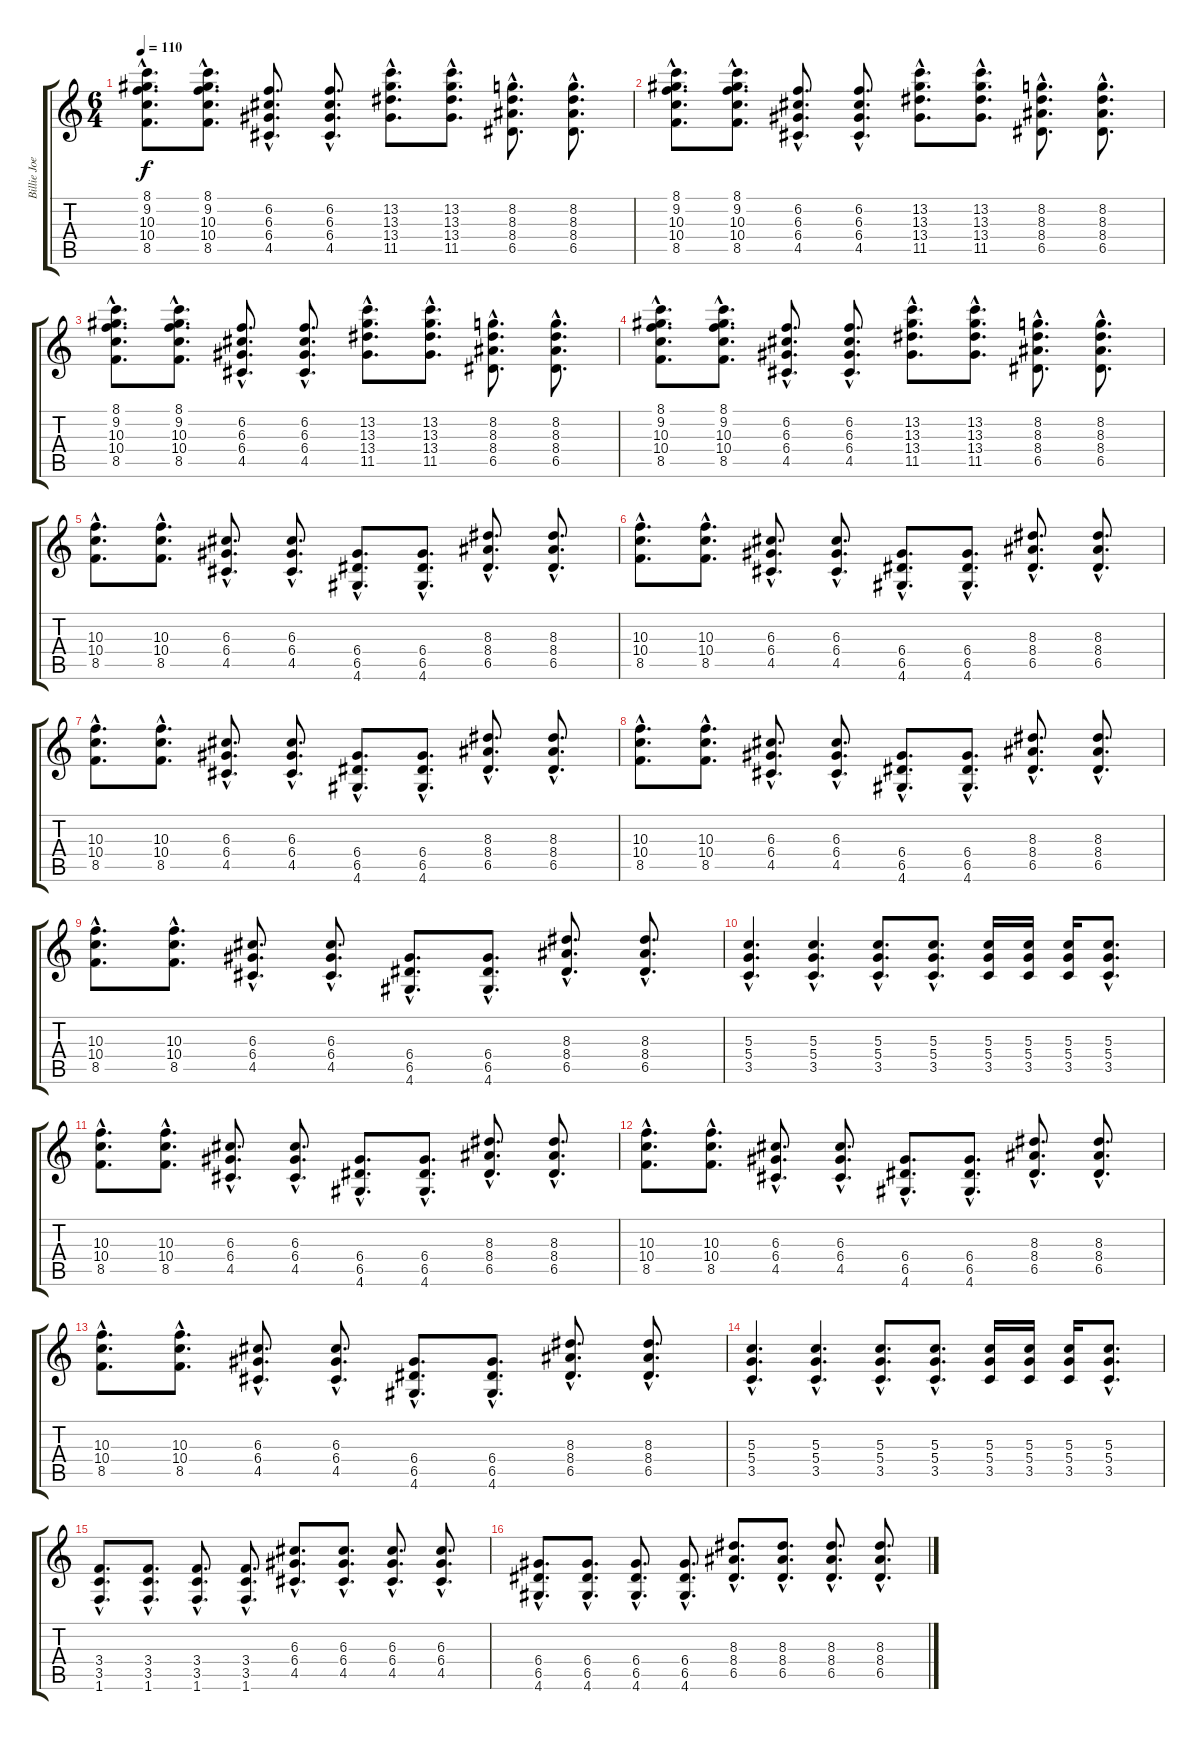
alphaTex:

\track ("Billie Joe Armstrong (Lead Guitar)" "Billie Joe") {instrument overdrivenguitar}
\staff {score tabs}
\tuning (E4 B3 G3 D3 A2 E2) {hide}
\ts (6 4)
\tempo 110
\clef g2
\ks c
(8.1{hac} 9.2{hac} 10.3{hac} 10.4{hac} 8.5{hac}).8{d dy f instrument overdrivenguitar} (8.1{hac} 9.2{hac} 10.3{hac} 10.4{hac} 8.5{hac}).8{d} (6.2{hac} 6.3{hac} 6.4{hac} 4.5{hac}).8{d} (6.2{hac} 6.3{hac} 6.4{hac} 4.5{hac}).8{d} (13.2{hac} 13.3{hac} 13.4{hac} 11.5{hac}).8{d} (13.2{hac} 13.3{hac} 13.4{hac} 11.5{hac}).8{d} (8.2{hac} 8.3{hac} 8.4{hac} 6.5{hac}).8{d} (8.2{hac} 8.3{hac} 8.4{hac} 6.5{hac}).8{d} |
(8.1{hac} 9.2{hac} 10.3{hac} 10.4{hac} 8.5{hac}).8{d} (8.1{hac} 9.2{hac} 10.3{hac} 10.4{hac} 8.5{hac}).8{d} (6.2{hac} 6.3{hac} 6.4{hac} 4.5{hac}).8{d} (6.2{hac} 6.3{hac} 6.4{hac} 4.5{hac}).8{d} (13.2{hac} 13.3{hac} 13.4{hac} 11.5{hac}).8{d} (13.2{hac} 13.3{hac} 13.4{hac} 11.5{hac}).8{d} (8.2{hac} 8.3{hac} 8.4{hac} 6.5{hac}).8{d} (8.2{hac} 8.3{hac} 8.4{hac} 6.5{hac}).8{d} |
(8.1{hac} 9.2{hac} 10.3{hac} 10.4{hac} 8.5{hac}).8{d} (8.1{hac} 9.2{hac} 10.3{hac} 10.4{hac} 8.5{hac}).8{d} (6.2{hac} 6.3{hac} 6.4{hac} 4.5{hac}).8{d} (6.2{hac} 6.3{hac} 6.4{hac} 4.5{hac}).8{d} (13.2{hac} 13.3{hac} 13.4{hac} 11.5{hac}).8{d} (13.2{hac} 13.3{hac} 13.4{hac} 11.5{hac}).8{d} (8.2{hac} 8.3{hac} 8.4{hac} 6.5{hac}).8{d} (8.2{hac} 8.3{hac} 8.4{hac} 6.5{hac}).8{d} |
(8.1{hac} 9.2{hac} 10.3{hac} 10.4{hac} 8.5{hac}).8{d} (8.1{hac} 9.2{hac} 10.3{hac} 10.4{hac} 8.5{hac}).8{d} (6.2{hac} 6.3{hac} 6.4{hac} 4.5{hac}).8{d} (6.2{hac} 6.3{hac} 6.4{hac} 4.5{hac}).8{d} (13.2{hac} 13.3{hac} 13.4{hac} 11.5{hac}).8{d} (13.2{hac} 13.3{hac} 13.4{hac} 11.5{hac}).8{d} (8.2{hac} 8.3{hac} 8.4{hac} 6.5{hac}).8{d} (8.2{hac} 8.3{hac} 8.4{hac} 6.5{hac}).8{d} |
(10.3{hac} 10.4{hac} 8.5{hac}).8{d} (10.3{hac} 10.4{hac} 8.5{hac}).8{d} (6.3{hac} 6.4{hac} 4.5{hac}).8{d} (6.3{hac} 6.4{hac} 4.5{hac}).8{d} (6.4{hac} 6.5{hac} 4.6{hac}).8{d} (6.4{hac} 6.5{hac} 4.6{hac}).8{d} (8.3{hac} 8.4{hac} 6.5{hac}).8{d} (8.3{hac} 8.4{hac} 6.5{hac}).8{d} |
(10.3{hac} 10.4{hac} 8.5{hac}).8{d} (10.3{hac} 10.4{hac} 8.5{hac}).8{d} (6.3{hac} 6.4{hac} 4.5{hac}).8{d} (6.3{hac} 6.4{hac} 4.5{hac}).8{d} (6.4{hac} 6.5{hac} 4.6{hac}).8{d} (6.4{hac} 6.5{hac} 4.6{hac}).8{d} (8.3{hac} 8.4{hac} 6.5{hac}).8{d} (8.3{hac} 8.4{hac} 6.5{hac}).8{d} |
(10.3{hac} 10.4{hac} 8.5{hac}).8{d} (10.3{hac} 10.4{hac} 8.5{hac}).8{d} (6.3{hac} 6.4{hac} 4.5{hac}).8{d} (6.3{hac} 6.4{hac} 4.5{hac}).8{d} (6.4{hac} 6.5{hac} 4.6{hac}).8{d} (6.4{hac} 6.5{hac} 4.6{hac}).8{d} (8.3{hac} 8.4{hac} 6.5{hac}).8{d} (8.3{hac} 8.4{hac} 6.5{hac}).8{d} |
(10.3{hac} 10.4{hac} 8.5{hac}).8{d} (10.3{hac} 10.4{hac} 8.5{hac}).8{d} (6.3{hac} 6.4{hac} 4.5{hac}).8{d} (6.3{hac} 6.4{hac} 4.5{hac}).8{d} (6.4{hac} 6.5{hac} 4.6{hac}).8{d} (6.4{hac} 6.5{hac} 4.6{hac}).8{d} (8.3{hac} 8.4{hac} 6.5{hac}).8{d} (8.3{hac} 8.4{hac} 6.5{hac}).8{d} |
(10.3{hac} 10.4{hac} 8.5{hac}).8{d} (10.3{hac} 10.4{hac} 8.5{hac}).8{d} (6.3{hac} 6.4{hac} 4.5{hac}).8{d} (6.3{hac} 6.4{hac} 4.5{hac}).8{d} (6.4{hac} 6.5{hac} 4.6{hac}).8{d} (6.4{hac} 6.5{hac} 4.6{hac}).8{d} (8.3{hac} 8.4{hac} 6.5{hac}).8{d} (8.3{hac} 8.4{hac} 6.5{hac}).8{d} |
(5.3{hac} 5.4{hac} 3.5{hac}).4{d} (5.3{hac} 5.4{hac} 3.5{hac}).4{d} (5.3{hac} 5.4{hac} 3.5{hac}).8{d} (5.3{hac} 5.4{hac} 3.5{hac}).8{d} (5.3 5.4 3.5).16 (5.3 5.4 3.5).16 (5.3 5.4 3.5).16 (5.3{hac} 5.4{hac} 3.5{hac}).8{d} |
(10.3{hac} 10.4{hac} 8.5{hac}).8{d} (10.3{hac} 10.4{hac} 8.5{hac}).8{d} (6.3{hac} 6.4{hac} 4.5{hac}).8{d} (6.3{hac} 6.4{hac} 4.5{hac}).8{d} (6.4{hac} 6.5{hac} 4.6{hac}).8{d} (6.4{hac} 6.5{hac} 4.6{hac}).8{d} (8.3{hac} 8.4{hac} 6.5{hac}).8{d} (8.3{hac} 8.4{hac} 6.5{hac}).8{d} |
(10.3{hac} 10.4{hac} 8.5{hac}).8{d} (10.3{hac} 10.4{hac} 8.5{hac}).8{d} (6.3{hac} 6.4{hac} 4.5{hac}).8{d} (6.3{hac} 6.4{hac} 4.5{hac}).8{d} (6.4{hac} 6.5{hac} 4.6{hac}).8{d} (6.4{hac} 6.5{hac} 4.6{hac}).8{d} (8.3{hac} 8.4{hac} 6.5{hac}).8{d} (8.3{hac} 8.4{hac} 6.5{hac}).8{d} |
(10.3{hac} 10.4{hac} 8.5{hac}).8{d} (10.3{hac} 10.4{hac} 8.5{hac}).8{d} (6.3{hac} 6.4{hac} 4.5{hac}).8{d} (6.3{hac} 6.4{hac} 4.5{hac}).8{d} (6.4{hac} 6.5{hac} 4.6{hac}).8{d} (6.4{hac} 6.5{hac} 4.6{hac}).8{d} (8.3{hac} 8.4{hac} 6.5{hac}).8{d} (8.3{hac} 8.4{hac} 6.5{hac}).8{d} |
(5.3{hac} 5.4{hac} 3.5{hac}).4{d} (5.3{hac} 5.4{hac} 3.5{hac}).4{d} (5.3{hac} 5.4{hac} 3.5{hac}).8{d} (5.3{hac} 5.4{hac} 3.5{hac}).8{d} (5.3 5.4 3.5).16 (5.3 5.4 3.5).16 (5.3 5.4 3.5).16 (5.3{hac} 5.4{hac} 3.5{hac}).8{d} |
(3.4{hac} 3.5{hac} 1.6{hac}).8{d} (3.4{hac} 3.5{hac} 1.6{hac}).8{d} (3.4{hac} 3.5{hac} 1.6{hac}).8{d} (3.4{hac} 3.5{hac} 1.6{hac}).8{d} (6.3{hac} 6.4{hac} 4.5{hac}).8{d} (6.3{hac} 6.4{hac} 4.5{hac}).8{d} (6.3{hac} 6.4{hac} 4.5{hac}).8{d} (6.3{hac} 6.4{hac} 4.5{hac}).8{d} |
(6.4{hac} 6.5{hac} 4.6{hac}).8{d} (6.4{hac} 6.5{hac} 4.6{hac}).8{d} (6.4{hac} 6.5{hac} 4.6{hac}).8{d} (6.4{hac} 6.5{hac} 4.6{hac}).8{d} (8.3{hac} 8.4{hac} 6.5{hac}).8{d} (8.3{hac} 8.4{hac} 6.5{hac}).8{d} (8.3{hac} 8.4{hac} 6.5{hac}).8{d} (8.3{hac} 8.4{hac} 6.5{hac}).8{d}
